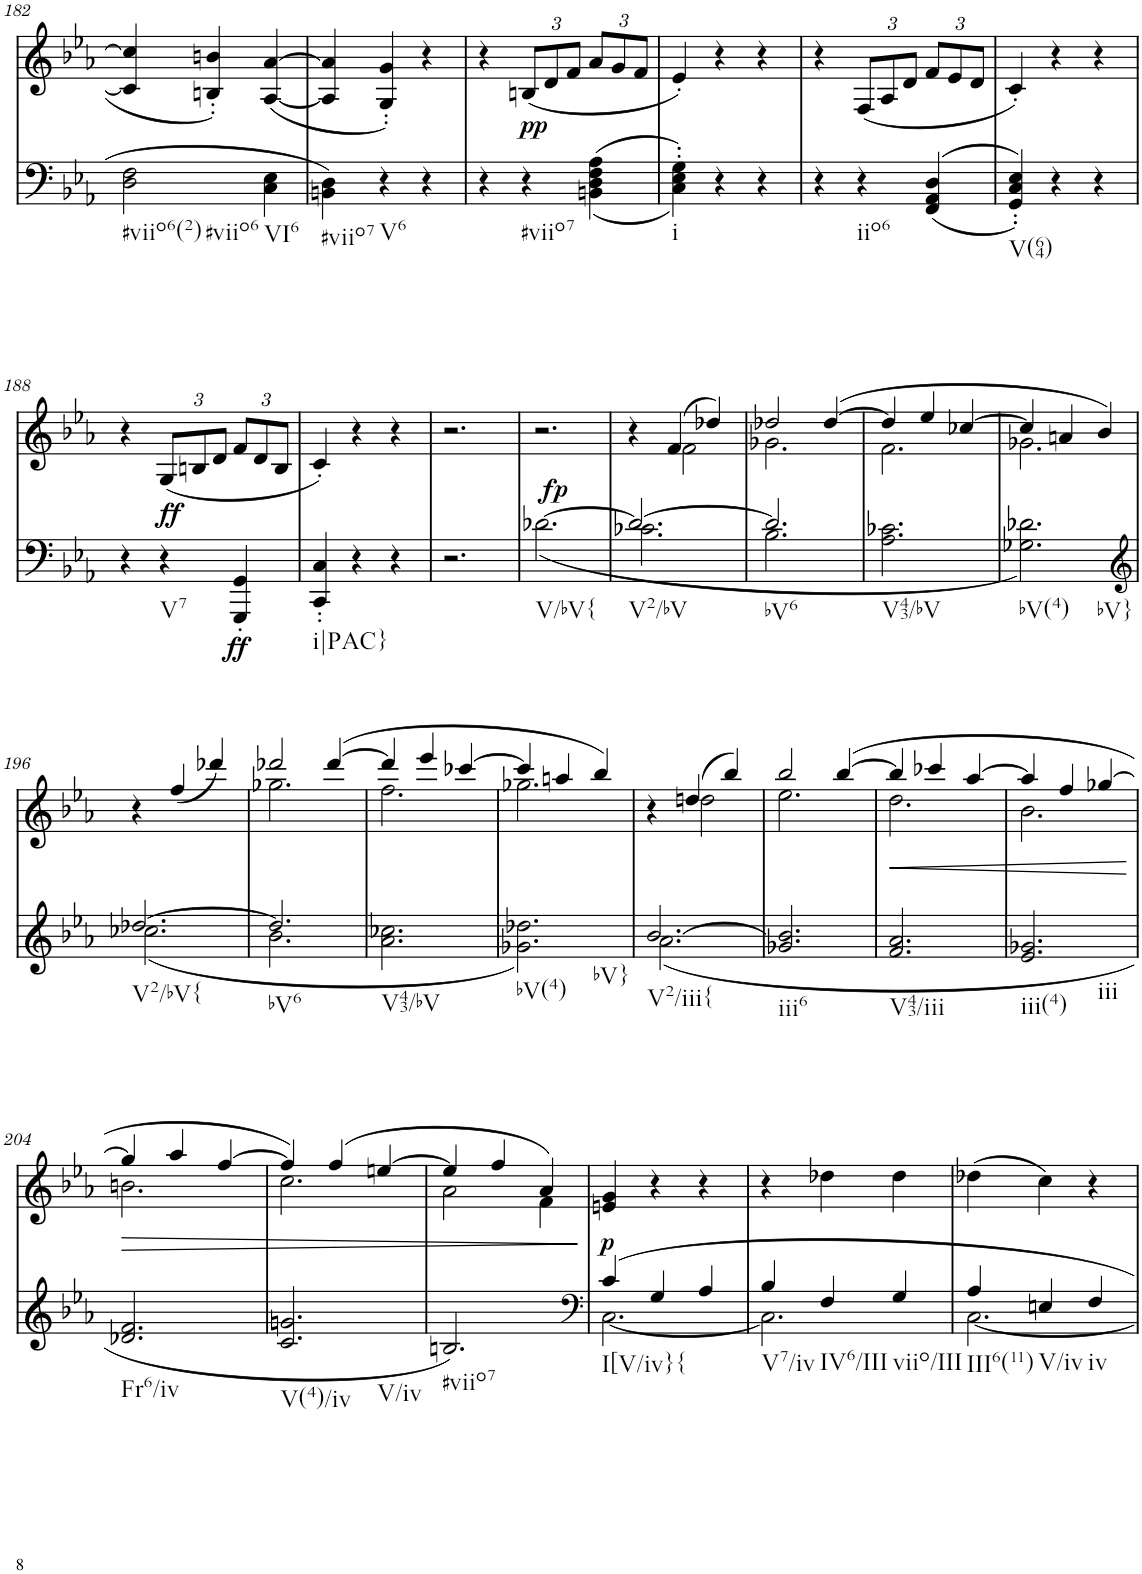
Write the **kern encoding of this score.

**kern	**dynam	**kern	**dynam
*part2	*part2	*part1	*part1
*staff2	*staff2	*staff1	*staff1
*I"piano	*	*I"piano	*
*I'Pno	*	*I'Pno	*
!!LO:PB:g=z
*clefF4	*	*clefG2	*
*k[b-e-a-]	*	*k[b-e-a-]	*
*c:	*	*c:	*
*M3/4	*	*M3/4	*
=182	=182	=182	=182
!LO:TX:b:t=#viio6(2)	!	!	!
!LO:TX:b:t=#viio6	!	!	!
2D\ 2F\	.	4c/] 4cc/]	.
.	.	4Bn/' 4bn/'	.
!LO:TX:b:t=VI6	!	!	!
4C\ 4E-\	.	([4A-/ [4a-/	.
=183	=183	=183	=183
!LO:TX:b:t=#viio7	!	!	!
4BBn\ 4D\	.	4A-/] 4a-/]	.
!LO:TX:b:t=V6	!	!	!
4r	.	4G/' 4g/')	.
4r	.	4r	.
=184	=184	=184	=184
4r	.	4r	.
*	*	*Xbrackettup	*
!LO:TX:b:t=#viio7	!	!	!
!	!LO:DY:a	!	!
4r	pp	(12Bn/L	.
.	.	12d/	.
.	.	12f/J	.
(<(4BBn\ 4D\ 4F\ 4A-\	.	12a-/L	.
.	.	12g/	.
.	.	12f/J	.
=185	=185	=185	=185
!LO:TX:b:t=i	!	!	!
4C\' 4E-\' 4G\'))	.	4e-'/)	.
4r	.	4r	.
4r	.	4r	.
=186	=186	=186	=186
4r	.	4r	.
!LO:TX:b:t=iio6	!	!	!
4r	.	(12F/L	.
.	.	12A-/	.
.	.	12d/J	.
((>4FF/ 4AA-/ 4D/	.	12f/L	.
.	.	12e-/	.
.	.	12d/J	.
=187	=187	=187	=187
!LO:TX:b:t=V(64)	!	!	!
4GG/' 4C/' 4E-/'))	.	4c'/)	.
4r	.	4r	.
4r	.	4r	.
!!LO:LB:g=z
=188	=188	=188	=188
4r	.	4r	.
!LO:TX:b:t=V7	!	!	!
!	!LO:DY:a	!	!
4r	ff	(12G/L	.
.	.	12Bn/	.
.	.	12d/J	.
!	!LO:DY:b	!	!
4GGG/' 4GG/'	ff	12f/L	.
.	.	12d/	.
.	.	12B/J	.
=189	=189	=189	=189
!LO:TX:b:t=i|PAC}	!	!	!
4CC/' 4C/'	.	4c'/)	.
4r	.	4r	.
4r	.	4r	.
=190	=190	=190	=190
2.r	.	2.r	.
=191	=191	=191	=191
!LO:TX:b:t=V/bV{	!	!	!
!	!LO:DY:a	!	!
(<[>2.d-X\	fp	2.r	.
=192	=192	=192	=192
*^	*	*^	*
!LO:TX:b:t=V2/bV	!	!	!	!	!
2.d-/_	2.c-X\	.	4r	4ryy	.
.	.	.	(4f/	2f\	.
.	.	.	4dd-X/)	.	.
=193	=193	=193	=193	=193	=193
!LO:TX:b:t=bV6	!	!	!	!	!
2.d-/]	2.B-\	.	2dd-X/	2.g-X\	.
.	.	.	([4dd-/	.	.
*v	*v	*	*	*	*
=194	=194	=194	=194	=194
!LO:TX:b:t=V43/bV	!	!	!	!
2.A-\ 2.c-X\	.	4dd-/]	2.f\	.
.	.	4ee-/	.	.
.	.	[4cc-X/	.	.
=195	=195	=195	=195	=195
!LO:TX:b:t=bV(4)	!	!	!	!
!LO:TX:b:t=bV}	!	!	!	!
2.G-X\ 2.d-X\)	.	4cc-/]	2.g-X\	.
.	.	4an/	.	.
.	.	4b-/)	.	.
*	*	*v	*v	*
!!LO:LB:g=z
=196	=196	=196	=196
*clefG2	*	*	*
*^	*	*	*
!LO:TX:b:t=V2/bV{	!	!	!	!
[2.dd-X/	(2.cc-X\	.	4r	.
.	.	.	(4ff/	.
.	.	.	4ddd-X/)	.
=197	=197	=197	=197	=197
*	*	*	*^	*
!LO:TX:b:t=bV6	!	!	!	!	!
2.dd-/]	2.b-\	.	2ddd-X/	2.gg-X\	.
.	.	.	([4ddd-/	.	.
*v	*v	*	*	*	*
=198	=198	=198	=198	=198
!LO:TX:b:t=V43/bV	!	!	!	!
2.a-\ 2.cc-X\	.	4ddd-/]	2.ff\	.
.	.	4eee-/	.	.
.	.	[4ccc-X/	.	.
=199	=199	=199	=199	=199
!LO:TX:b:t=bV(4)	!	!	!	!
!LO:TX:b:t=bV}	!	!	!	!
2.g-X\ 2.dd-X\)	.	4ccc-/]	2.gg-X\	.
.	.	4aan/	.	.
.	.	4bb-/)	.	.
=200	=200	=200	=200	=200
*^	*	*	*	*
!LO:TX:b:t=V2/iii{	!	!	!	!	!
[2.b-/	(2.a-\	.	4r	4ryy	.
.	.	.	(4ddn/	2ddn\	.
.	.	.	4bb-/)	.	.
*v	*v	*	*	*	*
=201	=201	=201	=201	=201
!LO:TX:b:t=iii6	!	!	!	!
2.g-X/ 2.b-/]	.	2bb-/	2.ee-\	.
.	.	([4bb-/	.	.
=202	=202	=202	=202	=202
!LO:TX:b:t=V43/iii	!	!	!	!
!	!	!	!	!LO:HP:b
2.f/ 2.a-/	.	4bb-/]	2.dd\	<
.	.	4ccc-X/	.	.
.	.	[4aa-/	.	.
=203	=203	=203	=203	=203
!LO:TX:b:t=iii(4)	!	!	!	!
!LO:TX:b:t=iii	!	!	!	!
2.e-/ 2.g-X/	.	4aa-/]	2.b-\	.
.	.	4ff/	.	.
.	.	[4gg-X/	.	.
*	*	*v	*v	*
.	.	.	[
!!LO:LB:g=z
=204	=204	=204	=204
!LO:TX:b:t=Fr6/iv	!	!	!
!	!	!	!LO:HP:b
*	*	*^	*
2.d-X/ 2.f/	.	4gg-/]	2.bn\	>
.	.	4aa-/	.	.
.	.	[4ff/	.	.
=205	=205	=205	=205	=205
!LO:TX:b:t=V(4)/iv	!	!	!	!
!LO:TX:b:t=V/iv	!	!	!	!
2.c/ 2.gn/	.	4ff/])	2.cc\	.
.	.	(4ff/	.	.
.	.	[4een/	.	.
=206	=206	=206	=206	=206
!LO:TX:b:t=#viio7	!	!	!	!
2.Bn/)	.	4ee/]	2a-\	.
.	.	4ff/	.	.
.	.	4a-/)	4f\	.
*	*	*v	*v	*
.	.	.	]
=207	=207	=207	=207
*clefF4	*	*	*
*^	*	*	*
!LO:TX:b:t=I[V/iv}{	!	!	!	!
!	!	!	!	!LO:DY:b
4c/	[2.C\	.	4en/ 4g/	p
4G/	.	.	4r	.
4A-/	.	.	4r	.
=208	=208	=208	=208	=208
!LO:TX:b:t=V7/iv	!	!	!	!
4B-/	2.C\]	.	4r	.
!LO:TX:b:t=IV6/III	!	!	!	!
4F/	.	.	4dd-X\	.
!LO:TX:b:t=viio/III	!	!	!	!
4G/	.	.	4dd-\	.
=209	=209	=209	=209	=209
!LO:TX:b:t=III6(11)	!	!	!	!
4A-/	[2.C\	.	(4dd-X\	.
!LO:TX:b:t=V/iv	!	!	!	!
4En/	.	.	4cc\)	.
!LO:TX:b:t=iv	!	!	!	!
4F/	.	.	4r	.
*v	*v	*	*	*
=	=	=	=
*-	*-	*-	*-
